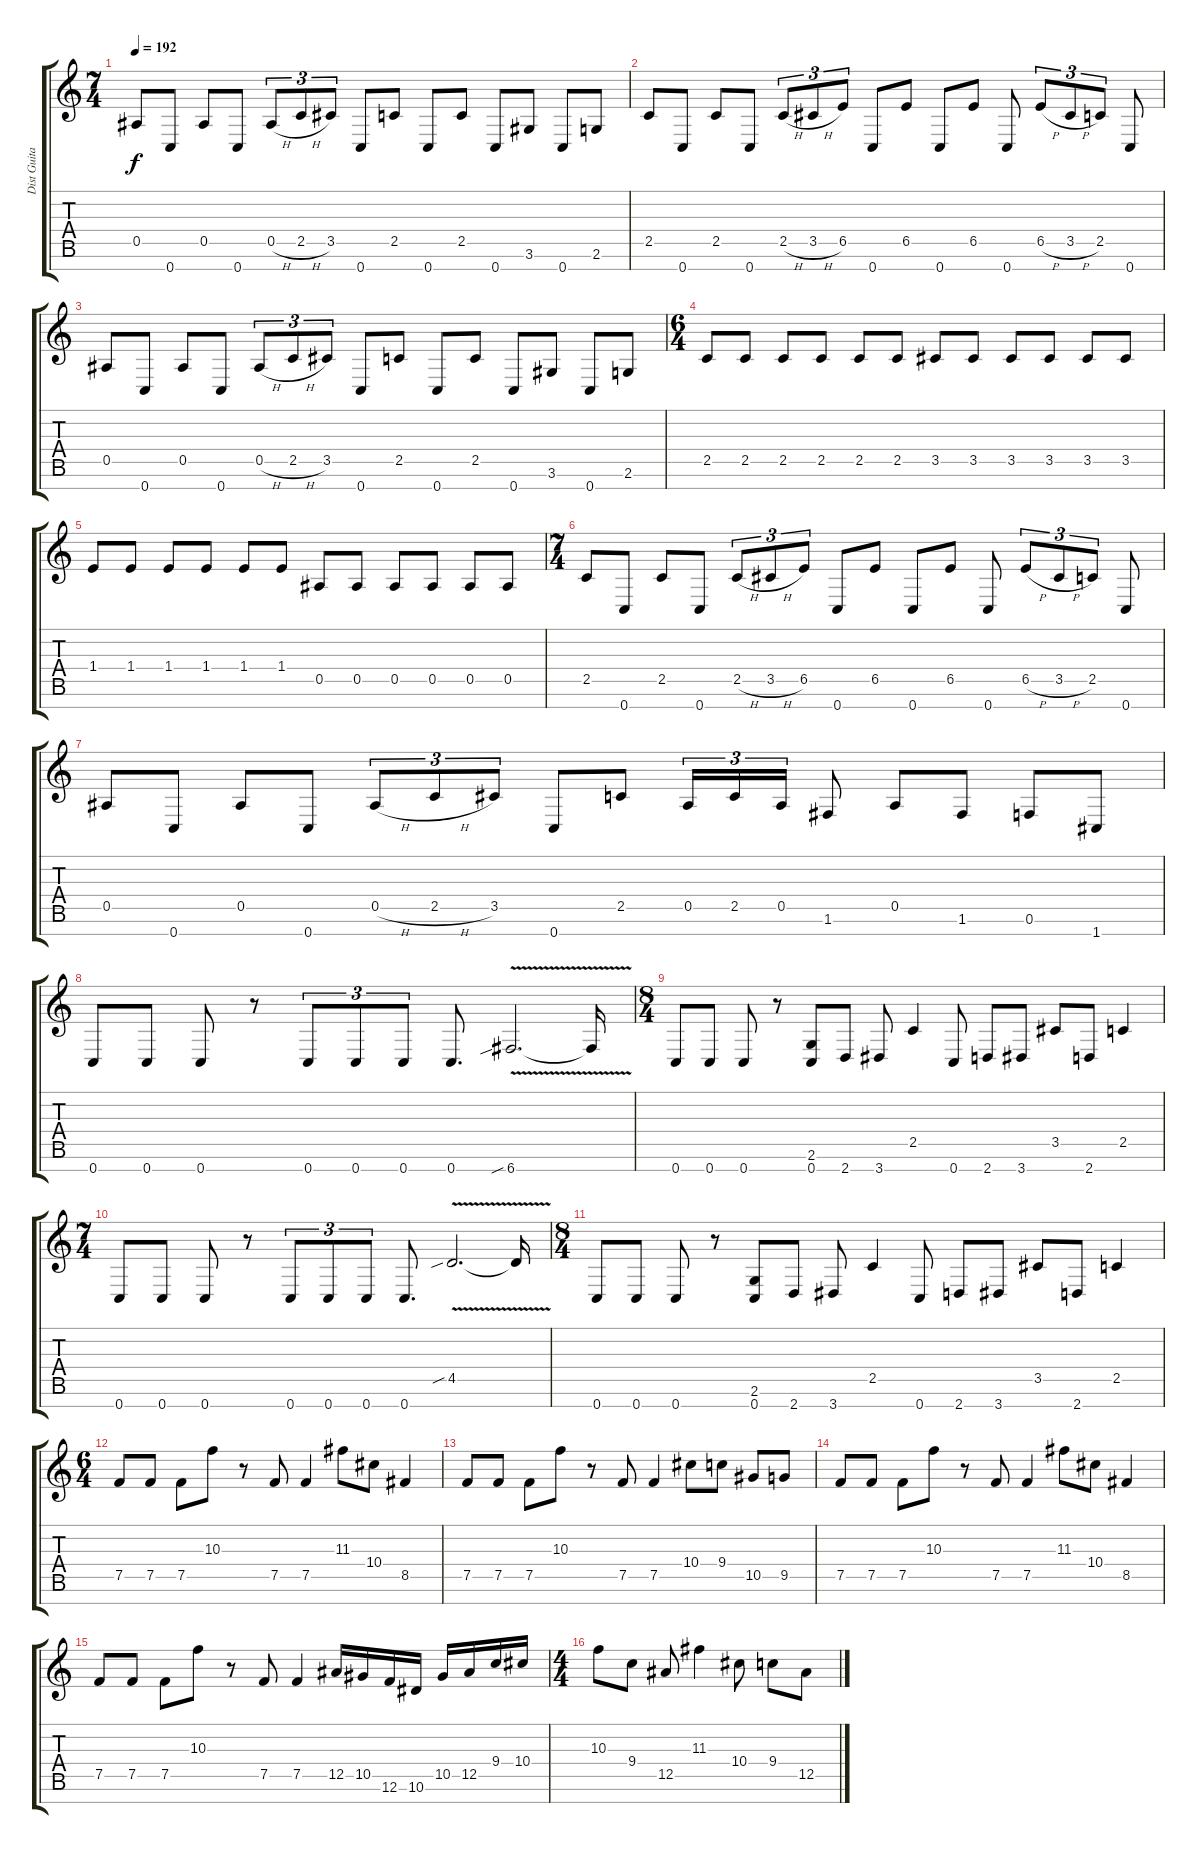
\track ("Dist Guitar 2" "Dist Guita") {instrument distortionguitar}
\staff {score tabs}
\tuning (F4 C4 G3 Eb3 Bb2 F2 C2) {hide}
\ts (7 4)
\tempo 192
\clef g2
\ks c
0.5.8{dy f} 0.7.8 0.5.8 0.7.8 0.5{h}.8{tu (3 2)} 2.5{h}.8{tu (3 2)} 3.5.8{tu (3 2)} 0.7.8 2.5.8 0.7.8 2.5.8 0.7.8 3.6.8 0.7.8 2.6.8 |
2.5.8 0.7.8 2.5.8 0.7.8 2.5{h}.8{tu (3 2)} 3.5{h}.8{tu (3 2)} 6.5.8{tu (3 2)} 0.7.8 6.5.8 0.7.8 6.5.8 0.7.8 6.5{h}.8{tu (3 2)} 3.5{h}.8{tu (3 2)} 2.5.8{tu (3 2)} 0.7.8 |
0.5.8 0.7.8 0.5.8 0.7.8 0.5{h}.8{tu (3 2)} 2.5{h}.8{tu (3 2)} 3.5.8{tu (3 2)} 0.7.8 2.5.8 0.7.8 2.5.8 0.7.8 3.6.8 0.7.8 2.6.8 |
\ts (6 4)
2.5.8 2.5.8 2.5.8 2.5.8 2.5.8 2.5.8 3.5.8 3.5.8 3.5.8 3.5.8 3.5.8 3.5.8 |
1.4.8 1.4.8 1.4.8 1.4.8 1.4.8 1.4.8 0.5.8 0.5.8 0.5.8 0.5.8 0.5.8 0.5.8 |
\ts (7 4)
2.5.8 0.7.8 2.5.8 0.7.8 2.5{h}.8{tu (3 2)} 3.5{h}.8{tu (3 2)} 6.5.8{tu (3 2)} 0.7.8 6.5.8 0.7.8 6.5.8 0.7.8 6.5{h}.8{tu (3 2)} 3.5{h}.8{tu (3 2)} 2.5.8{tu (3 2)} 0.7.8 |
0.5.8 0.7.8 0.5.8 0.7.8 0.5{h}.8{tu (3 2)} 2.5{h}.8{tu (3 2)} 3.5.8{tu (3 2)} 0.7.8 2.5.8 0.5.16{tu (3 2)} 2.5.16{tu (3 2)} 0.5.16{tu (3 2)} 1.6.8 0.5.8 1.6.8 0.6.8 1.7.8 |
0.7.8 0.7.8 0.7.8 r.8 0.7.8{tu (3 2)} 0.7.8{tu (3 2)} 0.7.8{tu (3 2)} 0.7.8{d} 6.7{v sib}.2{d} 6.7{t}.16 |
\ts (8 4)
0.7.8 0.7.8 0.7.8 r.8 (2.6 0.7).8 2.7.8 3.7.8 2.5.4 0.7.8 2.7.8 3.7.8 3.5.8 2.7.8 2.5.4 |
\ts (7 4)
0.7.8 0.7.8 0.7.8 r.8 0.7.8{tu (3 2)} 0.7.8{tu (3 2)} 0.7.8{tu (3 2)} 0.7.8{d} 4.5{v sib}.2{d} 4.5{t}.16 |
\ts (8 4)
0.7.8 0.7.8 0.7.8 r.8 (2.6 0.7).8 2.7.8 3.7.8 2.5.4 0.7.8 2.7.8 3.7.8 3.5.8 2.7.8 2.5.4 |
\ts (6 4)
7.5.8 7.5.8 7.5.8 10.3.8 r.8 7.5.8 7.5.4 11.3.8 10.4.8 8.5.4 |
7.5.8 7.5.8 7.5.8 10.3.8 r.8 7.5.8 7.5.4 10.4.8 9.4.8 10.5.8 9.5.8 |
7.5.8 7.5.8 7.5.8 10.3.8 r.8 7.5.8 7.5.4 11.3.8 10.4.8 8.5.4 |
7.5.8 7.5.8 7.5.8 10.3.8 r.8 7.5.8 7.5.4 12.5.16 10.5.16 12.6.16 10.6.16 10.5.16 12.5.16 9.4.16 10.4.16 |
\ts (4 4)
10.3.8 9.4.8 12.5.8 11.3.4 10.4.8 9.4.8 12.5.8
